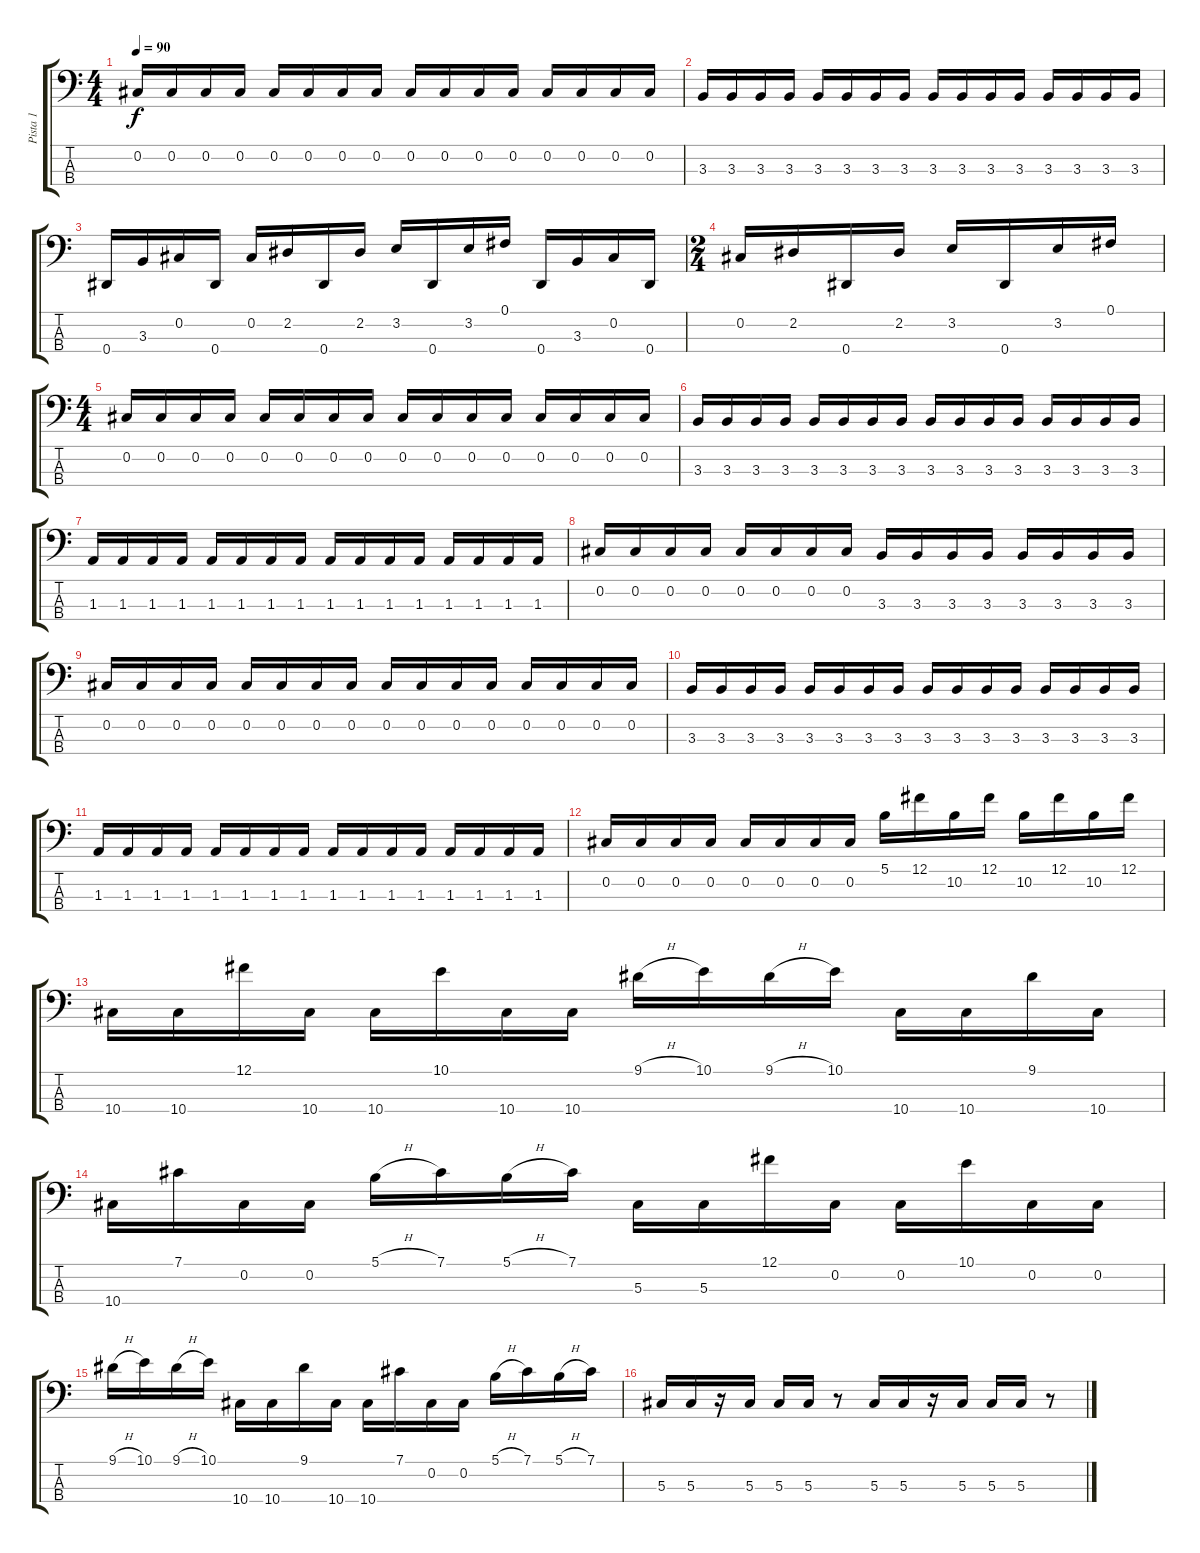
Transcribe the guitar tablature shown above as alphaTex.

\track ("Pista 1" "Pista 1") {instrument electricbassfinger}
\staff {score tabs}
\tuning (Gb2 Db2 Ab1 Eb1) {hide}
\ts (4 4)
\tempo 90
\clef f4
\ks c
0.2.16{dy f} 0.2.16 0.2.16 0.2.16 0.2.16 0.2.16 0.2.16 0.2.16 0.2.16 0.2.16 0.2.16 0.2.16 0.2.16 0.2.16 0.2.16 0.2.16 |
3.3.16 3.3.16 3.3.16 3.3.16 3.3.16 3.3.16 3.3.16 3.3.16 3.3.16 3.3.16 3.3.16 3.3.16 3.3.16 3.3.16 3.3.16 3.3.16 |
0.4.16 3.3.16 0.2.16 0.4.16 0.2.16 2.2.16 0.4.16 2.2.16 3.2.16 0.4.16 3.2.16 0.1.16 0.4.16 3.3.16 0.2.16 0.4.16 |
\ts (2 4)
0.2.16 2.2.16 0.4.16 2.2.16 3.2.16 0.4.16 3.2.16 0.1.16 |
\ts (4 4)
0.2.16 0.2.16 0.2.16 0.2.16 0.2.16 0.2.16 0.2.16 0.2.16 0.2.16 0.2.16 0.2.16 0.2.16 0.2.16 0.2.16 0.2.16 0.2.16 |
3.3.16 3.3.16 3.3.16 3.3.16 3.3.16 3.3.16 3.3.16 3.3.16 3.3.16 3.3.16 3.3.16 3.3.16 3.3.16 3.3.16 3.3.16 3.3.16 |
1.3.16 1.3.16 1.3.16 1.3.16 1.3.16 1.3.16 1.3.16 1.3.16 1.3.16 1.3.16 1.3.16 1.3.16 1.3.16 1.3.16 1.3.16 1.3.16 |
0.2.16 0.2.16 0.2.16 0.2.16 0.2.16 0.2.16 0.2.16 0.2.16 3.3.16 3.3.16 3.3.16 3.3.16 3.3.16 3.3.16 3.3.16 3.3.16 |
0.2.16 0.2.16 0.2.16 0.2.16 0.2.16 0.2.16 0.2.16 0.2.16 0.2.16 0.2.16 0.2.16 0.2.16 0.2.16 0.2.16 0.2.16 0.2.16 |
3.3.16 3.3.16 3.3.16 3.3.16 3.3.16 3.3.16 3.3.16 3.3.16 3.3.16 3.3.16 3.3.16 3.3.16 3.3.16 3.3.16 3.3.16 3.3.16 |
1.3.16 1.3.16 1.3.16 1.3.16 1.3.16 1.3.16 1.3.16 1.3.16 1.3.16 1.3.16 1.3.16 1.3.16 1.3.16 1.3.16 1.3.16 1.3.16 |
0.2.16 0.2.16 0.2.16 0.2.16 0.2.16 0.2.16 0.2.16 0.2.16 5.1.16 12.1.16 10.2.16 12.1.16 10.2.16 12.1.16 10.2.16 12.1.16 |
10.4.16 10.4.16 12.1.16 10.4.16 10.4.16 10.1.16 10.4.16 10.4.16 9.1{h}.16 10.1.16 9.1{h}.16 10.1.16 10.4.16 10.4.16 9.1.16 10.4.16 |
10.4.16 7.1.16 0.2.16 0.2.16 5.1{h}.16 7.1.16 5.1{h}.16 7.1.16 5.3.16 5.3.16 12.1.16 0.2.16 0.2.16 10.1.16 0.2.16 0.2.16 |
9.1{h}.16 10.1.16 9.1{h}.16 10.1.16 10.4.16 10.4.16 9.1.16 10.4.16 10.4.16 7.1.16 0.2.16 0.2.16 5.1{h}.16 7.1.16 5.1{h}.16 7.1.16 |
5.3.16 5.3.16 r.16 5.3.16 5.3.16 5.3.16 r.8 5.3.16 5.3.16 r.16 5.3.16 5.3.16 5.3.16 r.8
